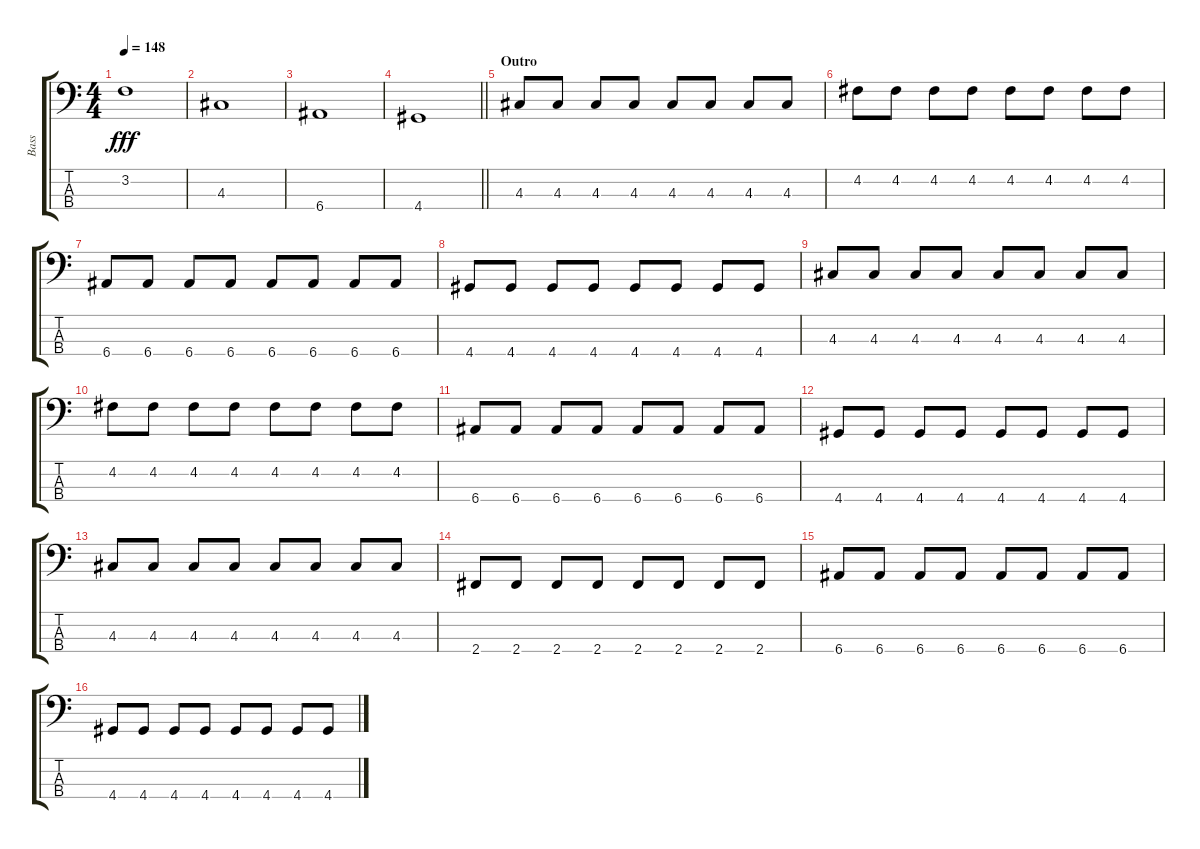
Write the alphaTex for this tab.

\track ("Bass" "Bass") {instrument electricbasspick}
\staff {score tabs}
\tuning (G2 D2 A1 E1) {hide}
\ts (4 4)
\tempo 148
\clef f4
\ks c
3.2.1{dy fff} |
4.3.1 |
6.4.1 |
\barLineRight lightlight
4.4.1 |
\section ("" "Outro")
4.3.8 4.3.8 4.3.8 4.3.8 4.3.8 4.3.8 4.3.8 4.3.8 |
4.2.8 4.2.8 4.2.8 4.2.8 4.2.8 4.2.8 4.2.8 4.2.8 |
6.4.8 6.4.8 6.4.8 6.4.8 6.4.8 6.4.8 6.4.8 6.4.8 |
4.4.8 4.4.8 4.4.8 4.4.8 4.4.8 4.4.8 4.4.8 4.4.8 |
4.3.8 4.3.8 4.3.8 4.3.8 4.3.8 4.3.8 4.3.8 4.3.8 |
4.2.8 4.2.8 4.2.8 4.2.8 4.2.8 4.2.8 4.2.8 4.2.8 |
6.4.8 6.4.8 6.4.8 6.4.8 6.4.8 6.4.8 6.4.8 6.4.8 |
4.4.8 4.4.8 4.4.8 4.4.8 4.4.8 4.4.8 4.4.8 4.4.8 |
4.3.8 4.3.8 4.3.8 4.3.8 4.3.8 4.3.8 4.3.8 4.3.8 |
2.4.8 2.4.8 2.4.8 2.4.8 2.4.8 2.4.8 2.4.8 2.4.8 |
6.4.8 6.4.8 6.4.8 6.4.8 6.4.8 6.4.8 6.4.8 6.4.8 |
4.4.8 4.4.8 4.4.8 4.4.8 4.4.8 4.4.8 4.4.8 4.4.8
